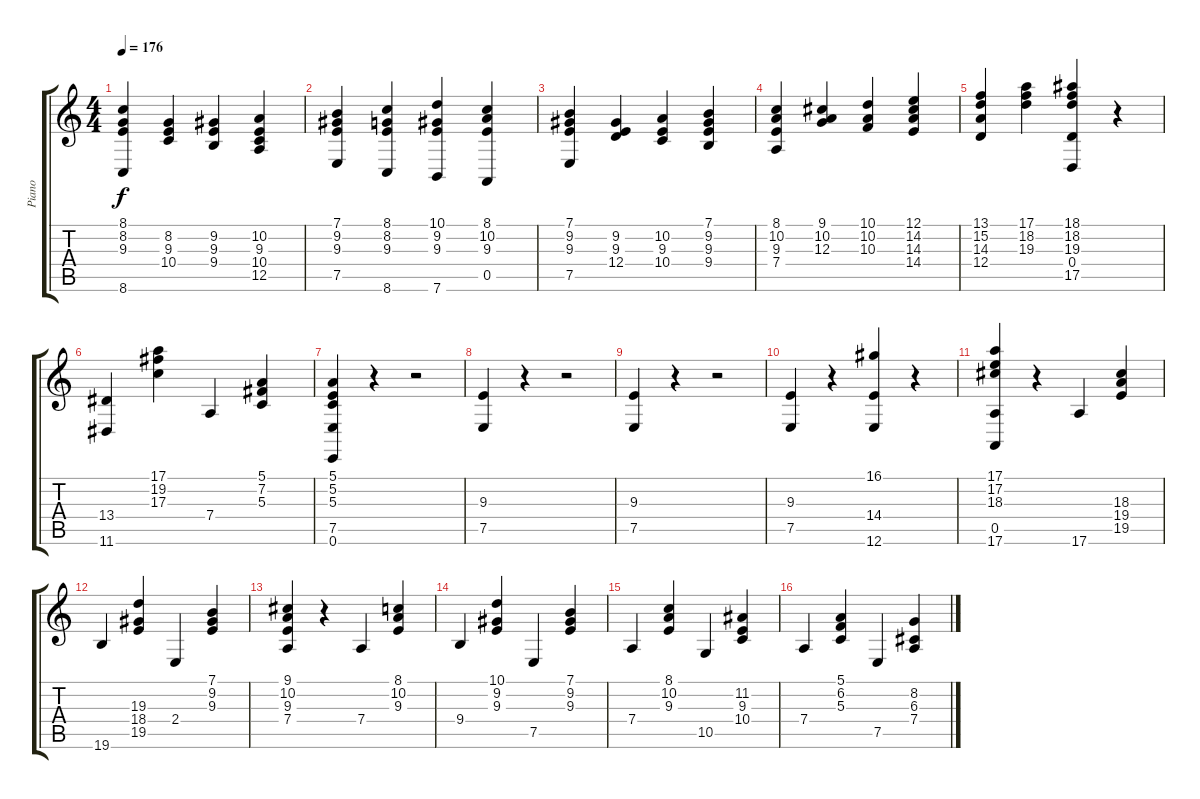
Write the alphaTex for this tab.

\track ("Piano" "Piano") {instrument acousticgrandpiano}
\staff {score tabs}
\tuning (E4 B3 G3 D3 A2 E2) {hide}
\ts (4 4)
\tempo 176
\clef g2
\ks c
(8.1 8.2 9.3 8.6).4{dy f} (8.2 9.3 10.4).4 (9.2 9.3 9.4).4 (10.2 9.3 10.4 12.5).4 |
(7.1 9.2 9.3 7.5).4 (8.1 8.2 9.3 8.6).4 (10.1 9.2 9.3 7.6).4 (8.1 10.2 9.3 0.5).4 |
(7.1 9.2 9.3 7.5).4 (9.2 9.3 12.4).4 (10.2 9.3 10.4).4 (7.1 9.2 9.3 9.4).4 |
(8.1 10.2 9.3 7.4).4 (9.1 10.2 12.3).4 (10.1 10.2 10.3).4 (12.1 14.2 14.3 14.4).4 |
(13.1 15.2 14.3 12.4).4 (17.1 18.2 19.3).4 (18.1 18.2 19.3 0.4 17.5).4 r.4 |
(13.4 11.6).4 (17.1 19.2 17.3).4 7.4.4 (5.1 7.2 5.3).4 |
(5.1 5.2 5.3 7.5 0.6).4 r.4 r.2 |
(9.3 7.5).4 r.4 r.2 |
(9.3 7.5).4 r.4 r.2 |
(9.3 7.5).4 r.4 (16.1 14.4 12.6).4 r.4 |
(17.1 17.2 18.3 0.5 17.6).4 r.4 17.6.4 (18.3 19.4 19.5).4 |
19.6.4 (19.3 18.4 19.5).4 2.4.4 (7.1 9.2 9.3).4 |
(9.1 10.2 9.3 7.4).4 r.4 7.4.4 (8.1 10.2 9.3).4 |
9.4.4 (10.1 9.2 9.3).4 7.5.4 (7.1 9.2 9.3).4 |
7.4.4 (8.1 10.2 9.3).4 10.5.4 (11.2 9.3 10.4).4 |
7.4.4 (5.1 6.2 5.3).4 7.5.4 (8.2 6.3 7.4).4
